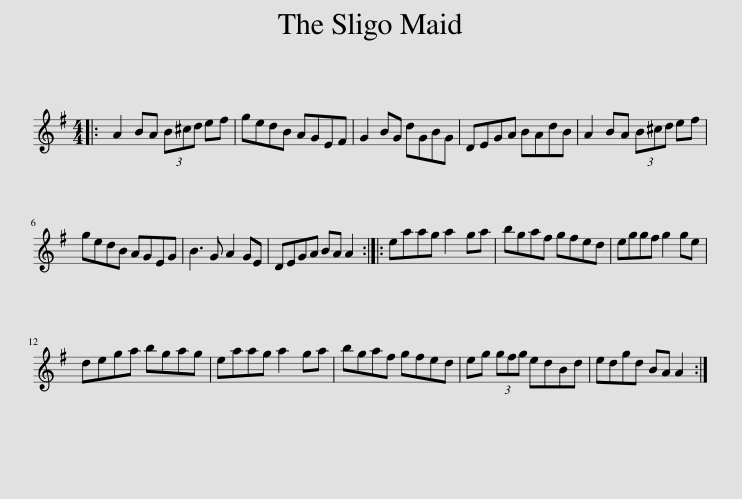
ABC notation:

X:1
L:1/8
M:4/4
I:linebreak $
K:G
V:1 treble
V:1
|: A2 BA (3B^cd ef | gedB AGEF | G2 BG dGBG | DEGA BAdB | A2 BA (3B^cd ef |$ %5
 gedB AGEG | B3 G A2 GE | DEGA BA A2 :: eaag a2 ga | bgaf gfed | %10
 eggf g2 ge |$ dega bgag | eaag a2 ga | bgaf gfed | eg (3gfg edBd | %15
 edgd BA A2 :| %16
